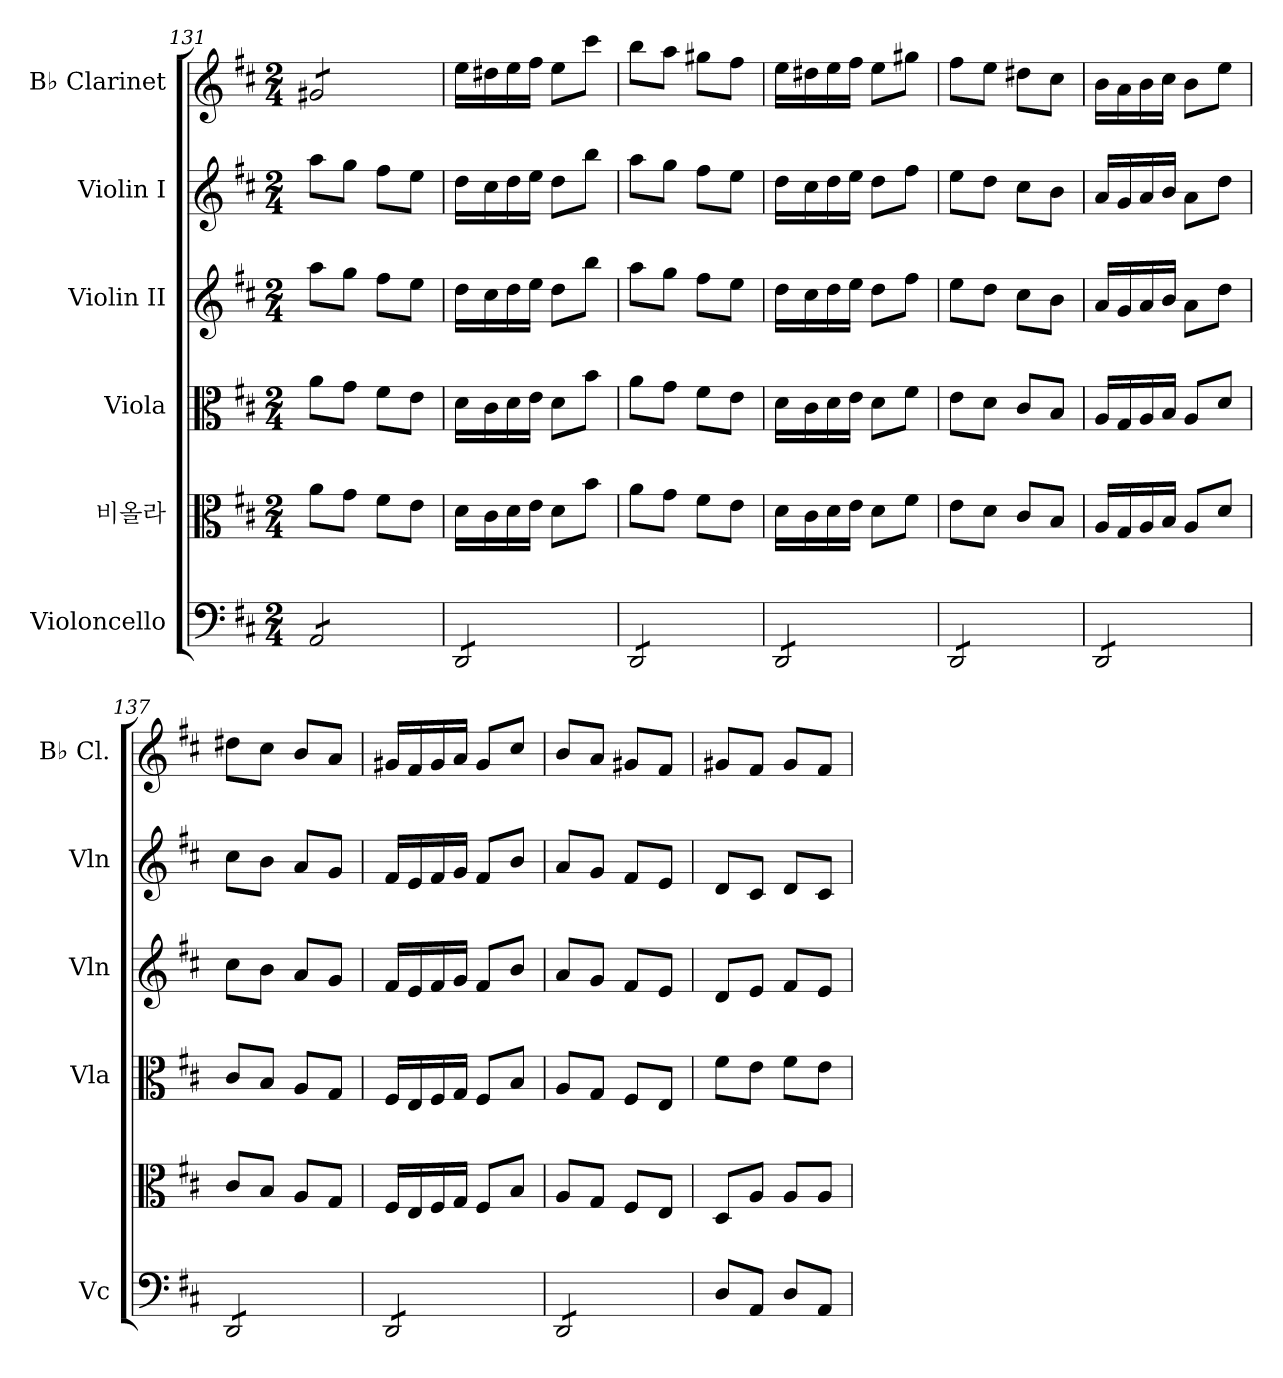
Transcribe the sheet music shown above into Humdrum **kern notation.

**kern	**kern	**kern	**kern	**kern	**kern
*part6	*part5	*part4	*part3	*part2	*part1
*staff6	*staff5	*staff4	*staff3	*staff2	*staff1
*I"Violoncello	*I"비올라	*I"Viola	*I"Violin II	*I"Violin I	*I"B♭ Clarinet
*I'Vc	*	*I'Vla	*I'Vln	*I'Vln	*I'B♭ Cl.
!!LO:LB:g=z
*clefF4	*clefC3	*clefC3	*clefG2	*clefG2	*clefG2
*	*	*	*	*	*ITrd1c2
*k[f#c#]	*k[f#c#]	*k[f#c#]	*k[f#c#]	*k[f#c#]	*k[]
*M2/4	*M2/4	*M2/4	*M2/4	*M2/4	*M2/4
=131	=131	=131	=131	=131	=131
*tremolo	*	*	*	*	*
*	*	*	*	*	*tremolo
8AA/L	8a\L	8a\L	8aa\L	8aa\L	8f#X/L
8AA/	8g\J	8g\J	8gg\J	8gg\J	8f#X/
8AA/	8f#\L	8f#\L	8ff#\L	8ff#\L	8f#X/
8AA/J	8e\J	8e\J	8ee\J	8ee\J	8f#X/J
*	*	*	*	*	*Xtremolo
=132	=132	=132	=132	=132	=132
8DD/L	16d\LL	16d\LL	16dd\LL	16dd\LL	16dd\LL
.	16c#\	16c#\	16cc#\	16cc#\	16cc#X\
8DD/	16d\	16d\	16dd\	16dd\	16dd\
.	16e\JJ	16e\JJ	16ee\JJ	16ee\JJ	16ee\JJ
8DD/	8d\L	8d\L	8dd\L	8dd\L	8dd\L
8DD/J	8b\J	8b\J	8bb\J	8bb\J	8bb\J
=133	=133	=133	=133	=133	=133
8DD/L	8a\L	8a\L	8aa\L	8aa\L	8aa\L
8DD/	8g\J	8g\J	8gg\J	8gg\J	8gg\J
8DD/	8f#\L	8f#\L	8ff#\L	8ff#\L	8ff#X\L
8DD/J	8e\J	8e\J	8ee\J	8ee\J	8ee\J
=134	=134	=134	=134	=134	=134
8DD/L	16d\LL	16d\LL	16dd\LL	16dd\LL	16dd\LL
.	16c#\	16c#\	16cc#\	16cc#\	16cc#X\
8DD/	16d\	16d\	16dd\	16dd\	16dd\
.	16e\JJ	16e\JJ	16ee\JJ	16ee\JJ	16ee\JJ
8DD/	8d\L	8d\L	8dd\L	8dd\L	8dd\L
8DD/J	8f#\J	8f#\J	8ff#\J	8ff#\J	8ff#X\J
=135	=135	=135	=135	=135	=135
8DD/L	8e\L	8e\L	8ee\L	8ee\L	8ee\L
8DD/	8d\J	8d\J	8dd\J	8dd\J	8dd\J
8DD/	8c#/L	8c#/L	8cc#\L	8cc#\L	8cc#X\L
8DD/J	8B/J	8B/J	8b\J	8b\J	8b\J
=136	=136	=136	=136	=136	=136
8DD/L	16A/LL	16A/LL	16a/LL	16a/LL	16a\LL
.	16G/	16G/	16g/	16g/	16g\
8DD/	16A/	16A/	16a/	16a/	16a\
.	16B/JJ	16B/JJ	16b/JJ	16b/JJ	16b\JJ
8DD/	8A/L	8A/L	8a\L	8a\L	8a\L
8DD/J	8d/J	8d/J	8dd\J	8dd\J	8dd\J
=137	=137	=137	=137	=137	=137
8DD/L	8c#/L	8c#/L	8cc#\L	8cc#\L	8cc#X\L
8DD/	8B/J	8B/J	8b\J	8b\J	8b\J
8DD/	8A/L	8A/L	8a/L	8a/L	8a/L
8DD/J	8G/J	8G/J	8g/J	8g/J	8g/J
!!LO:PB:g=z
=138	=138	=138	=138	=138	=138
8DD/L	16F#/LL	16F#/LL	16f#/LL	16f#/LL	16f#X/LL
.	16E/	16E/	16e/	16e/	16e/
8DD/	16F#/	16F#/	16f#/	16f#/	16f#/
.	16G/JJ	16G/JJ	16g/JJ	16g/JJ	16g/JJ
8DD/	8F#/L	8F#/L	8f#/L	8f#/L	8f#/L
8DD/J	8B/J	8B/J	8b/J	8b/J	8b/J
=139	=139	=139	=139	=139	=139
8DD/L	8A/L	8A/L	8a/L	8a/L	8a/L
8DD/	8G/J	8G/J	8g/J	8g/J	8g/J
8DD/	8F#/L	8F#/L	8f#/L	8f#/L	8f#X/L
8DD/J	8E/J	8E/J	8e/J	8e/J	8e/J
*Xtremolo	*	*	*	*	*
=140	=140	=140	=140	=140	=140
8D/L	8D/L	8f#\L	8d/L	8d/L	8f#X/L
8AA/J	8A/J	8e\J	8e/J	8c#/J	8e/J
8D/L	8A/L	8f#\L	8f#/L	8d/L	8f#/L
8AA/J	8A/J	8e\J	8e/J	8c#/J	8e/J
=	=	=	=	=	=
*-	*-	*-	*-	*-	*-
